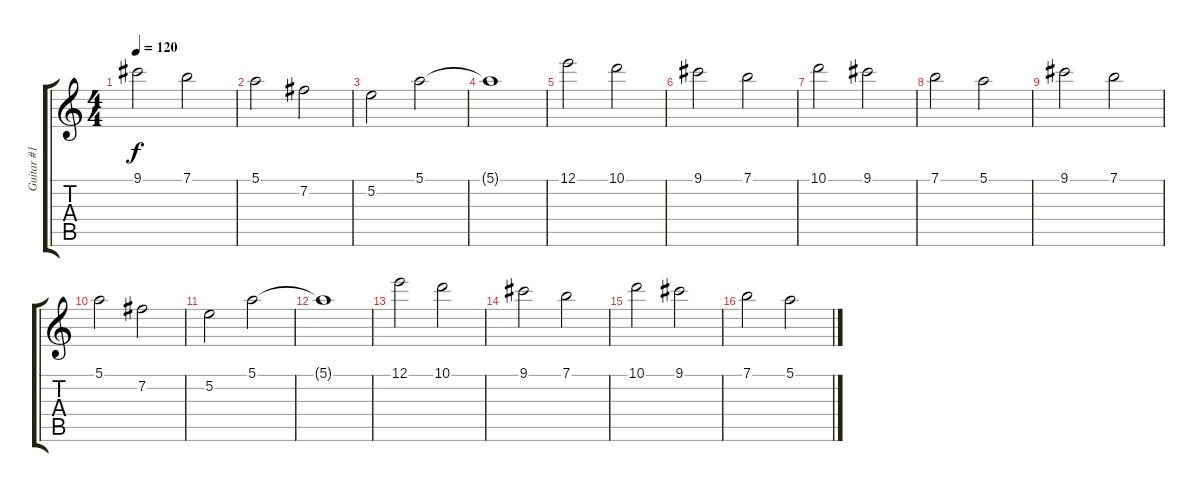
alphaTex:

\track ("Guitar #1" "Guitar #1") {instrument electricguitarclean}
\staff {score tabs}
\tuning (E4 B3 G3 D3 A2 E2) {hide}
\ts (4 4)
\tempo 120
\clef g2
\ks c
9.1.2{dy f} 7.1.2 |
5.1.2 7.2.2 |
5.2.2 5.1.2 |
5.1{t}.1 |
12.1.2 10.1.2 |
9.1.2 7.1.2 |
10.1.2 9.1.2 |
7.1.2 5.1.2 |
9.1.2 7.1.2 |
5.1.2 7.2.2 |
5.2.2 5.1.2 |
5.1{t}.1 |
12.1.2 10.1.2 |
9.1.2 7.1.2 |
10.1.2 9.1.2 |
7.1.2 5.1.2
